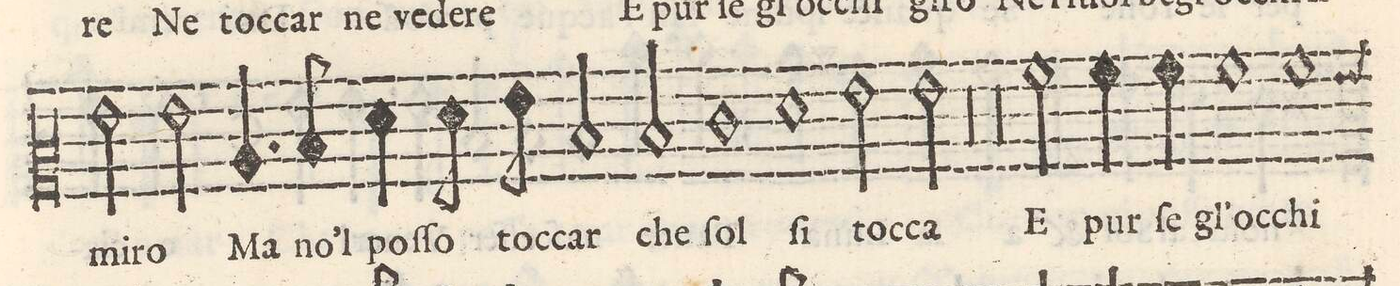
**kern	**text
*I"ALTO	*
*clefC2	*
*k[]	*
*met(C)	*
*M2/1	*
2g\	mi-
2g\	-ro
4.c/	Ma
8d/	no'l
4f\	poſ-
8f\	-ſo
8g\	toc-
=21-	=21-
2d/	-car
2d/	che
1e	ſol
=22-	=22-
1f	ſi
2g\	toc-
2g\	-ca
=23-	=23-
00r	.
=24-	=24-
=25-	=25-
00r	.
=26-	=26-
=27-	=27-
2a\	E
4a\	pur
4a\	ſe
1a	gl'oc-
=28-	=28-
1a	-chi
*custos:g	*
*-	*-
